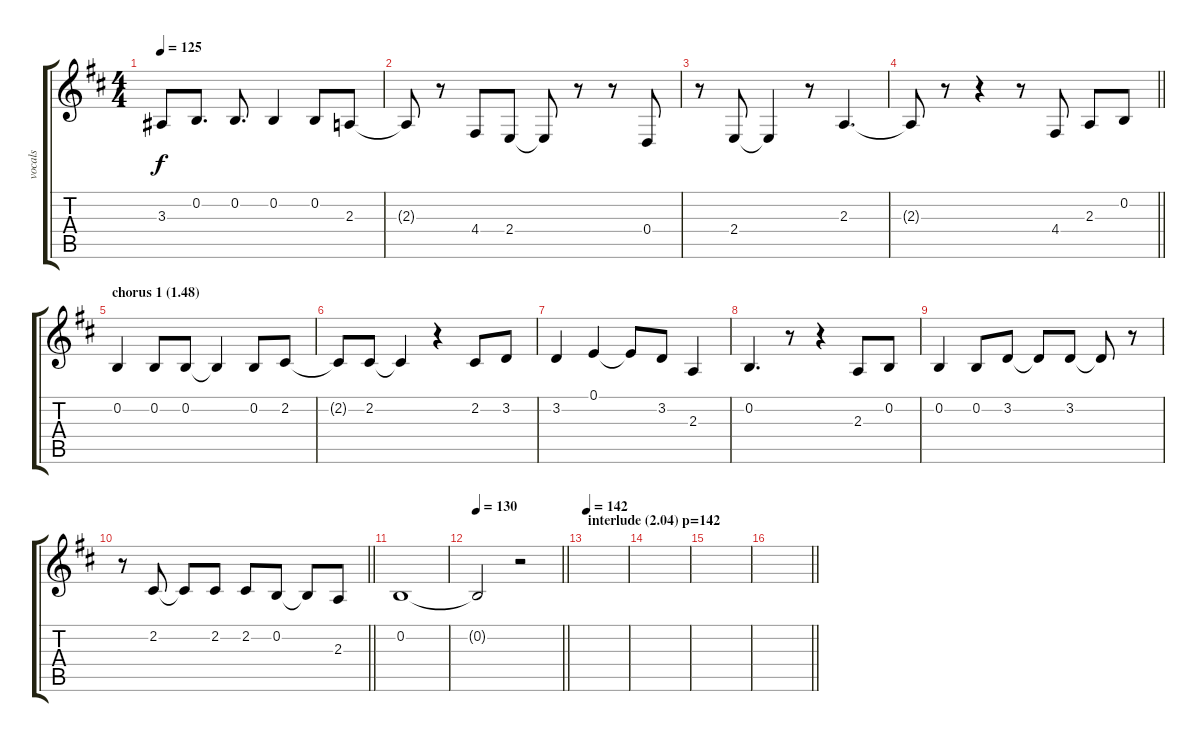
\track ("vocals" "vocals") {instrument clarinet}
\staff {score tabs}
\tuning (E4 B3 G3 D3 A2 E2) {hide}
\ts (4 4)
\tempo 125
\clef g2
\ks d
3.3{t}.8{dy f} 0.2.8{d} 0.2.8{d} 0.2.4 0.2.8 2.3.8 |
2.3{t}.8 r.8 4.4.8 2.4.8 2.4{t}.8 r.8 r.8 0.4.8 |
r.8 2.4.8 2.4{t}.4 r.8 2.3.4{d} |
\barLineRight lightlight
2.3{t}.8 r.8 r.4 r.8 4.4.8 2.3.8 0.2.8 |
\section ("" "chorus 1 (1.48)")
0.2.4 0.2.8 0.2.8 0.2{t}.4 0.2.8 2.2.8 |
2.2{t}.8 2.2.8 2.2{t}.4 r.4 2.2.8 3.2.8 |
3.2.4 0.1.4 0.1{t}.8 3.2.8 2.3.4 |
0.2.4{d} r.8 r.4 2.3.8 0.2.8 |
0.2.4 0.2.8 3.2.8 3.2{t}.8 3.2.8 3.2{t}.8 r.8 |
\barLineRight lightlight
r.8 2.2.8 2.2{t}.8 2.2.8 2.2.8 0.2.8 0.2{t}.8 2.3.8 |
0.2.1 |
\tempo 130
\barLineRight lightlight
0.2{t}.2 r.2 |
\section ("" "interlude (2.04) p=142")
\tempo 142
|
|
|
\barLineRight lightlight
